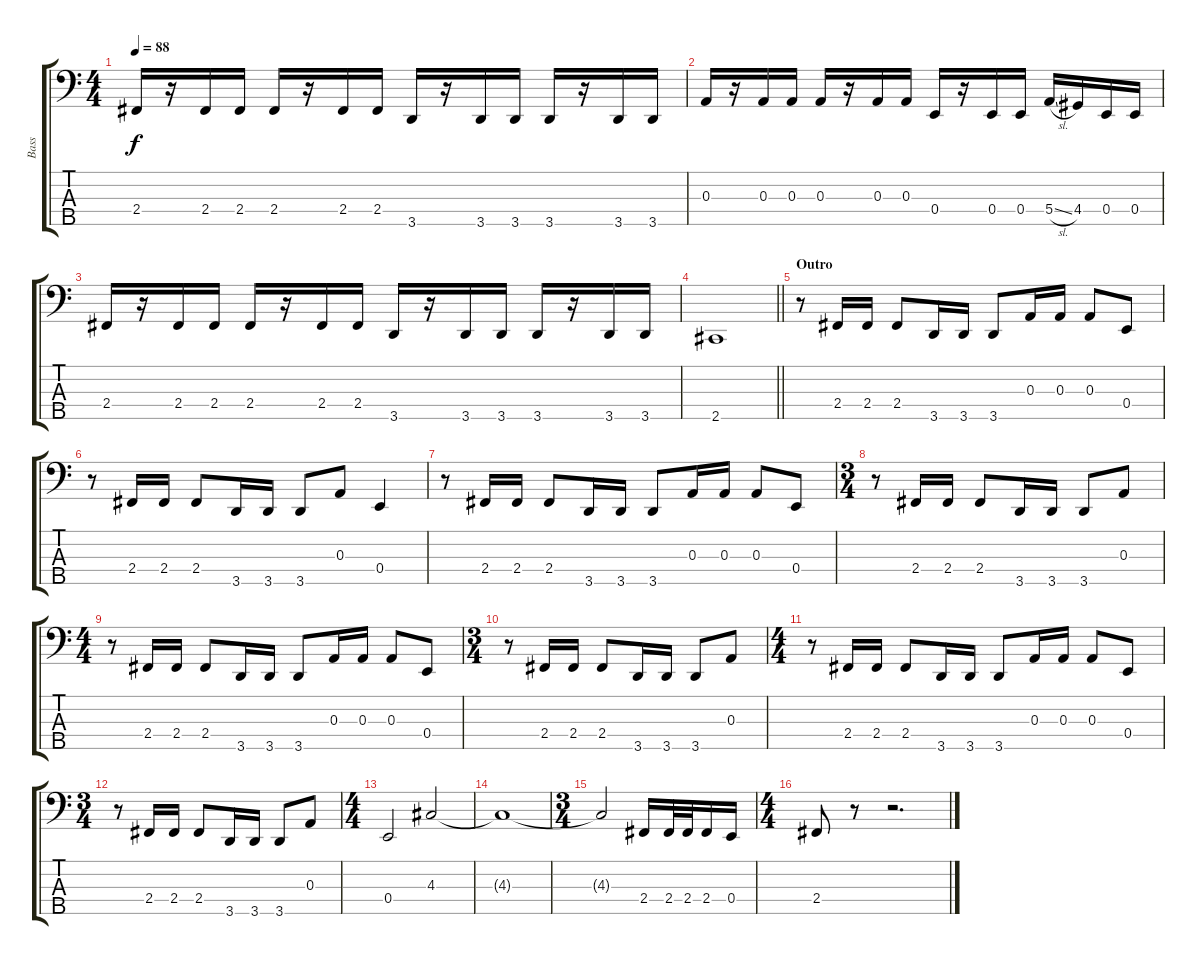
\track ("Bass" "Bass") {instrument electricbassfinger}
\staff {score tabs}
\tuning (G2 D2 A1 E1 B0) {hide}
\ts (4 4)
\tempo 88
\clef f4
\ks c
2.4.16{dy f} r.16 2.4.16 2.4.16 2.4.16 r.16 2.4.16 2.4.16 3.5.16 r.16 3.5.16 3.5.16 3.5.16 r.16 3.5.16 3.5.16 |
0.3.16 r.16 0.3.16 0.3.16 0.3.16 r.16 0.3.16 0.3.16 0.4.16 r.16 0.4.16 0.4.16 5.4{sl}.16 4.4.16 0.4.16 0.4.16 |
2.4.16 r.16 2.4.16 2.4.16 2.4.16 r.16 2.4.16 2.4.16 3.5.16 r.16 3.5.16 3.5.16 3.5.16 r.16 3.5.16 3.5.16 |
\barLineRight lightlight
2.5.1 |
\section ("" "Outro")
r.8 2.4.16 2.4.16 2.4.8 3.5.16 3.5.16 3.5.8 0.3.16 0.3.16 0.3.8 0.4.8 |
r.8 2.4.16 2.4.16 2.4.8 3.5.16 3.5.16 3.5.8 0.3.8 0.4.4 |
r.8 2.4.16 2.4.16 2.4.8 3.5.16 3.5.16 3.5.8 0.3.16 0.3.16 0.3.8 0.4.8 |
\ts (3 4)
r.8 2.4.16 2.4.16 2.4.8 3.5.16 3.5.16 3.5.8 0.3.8 |
\ts (4 4)
r.8 2.4.16 2.4.16 2.4.8 3.5.16 3.5.16 3.5.8 0.3.16 0.3.16 0.3.8 0.4.8 |
\ts (3 4)
r.8 2.4.16 2.4.16 2.4.8 3.5.16 3.5.16 3.5.8 0.3.8 |
\ts (4 4)
r.8 2.4.16 2.4.16 2.4.8 3.5.16 3.5.16 3.5.8 0.3.16 0.3.16 0.3.8 0.4.8 |
\ts (3 4)
r.8 2.4.16 2.4.16 2.4.8 3.5.16 3.5.16 3.5.8 0.3.8 |
\ts (4 4)
0.4.2 4.3.2 |
4.3{t}.1 |
\ts (3 4)
4.3{t}.2 2.4.16 2.4.32 2.4.32 2.4.16 0.4.16 |
\ts (4 4)
2.4.8 r.8 r.2{d}
